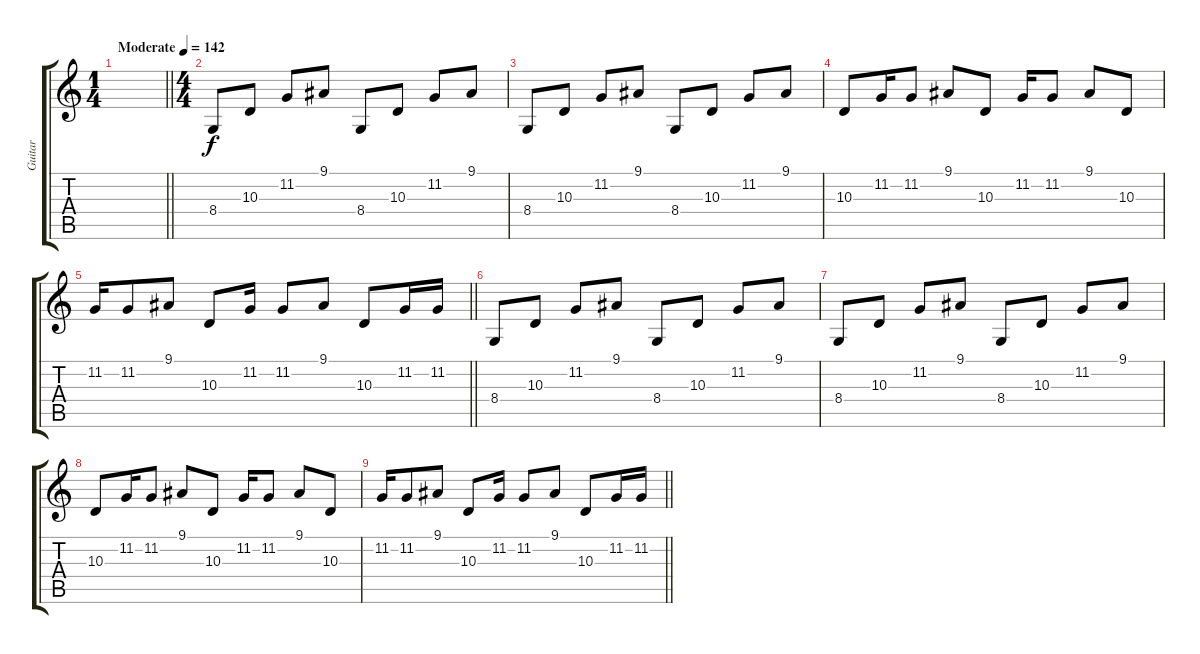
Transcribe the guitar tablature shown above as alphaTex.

\track ("Guitar" "Guitar") {instrument acousticgrandpiano}
\staff {score tabs}
\tuning (Db4 Ab3 E3 B2 Gb2 B1) {hide}
\ts (1 4)
\tempo (142 "Moderate")
\clef g2
\barLineRight lightlight
\ks c
|
\ts (4 4)
8.4.8 10.3.8 11.2.8 9.1.8 8.4.8 10.3.8 11.2.8 9.1.8 |
8.4.8 10.3.8 11.2.8 9.1.8 8.4.8 10.3.8 11.2.8 9.1.8 |
10.3.8 11.2.16 11.2.8 9.1.8 10.3.8 11.2.16 11.2.8 9.1.8 10.3.8 |
\barLineRight lightlight
11.2.16 11.2.8 9.1.8 10.3.8 11.2.16 11.2.8 9.1.8 10.3.8 11.2.16 11.2.16 |
8.4.8 10.3.8 11.2.8 9.1.8 8.4.8 10.3.8 11.2.8 9.1.8 |
8.4.8 10.3.8 11.2.8 9.1.8 8.4.8 10.3.8 11.2.8 9.1.8 |
10.3.8 11.2.16 11.2.8 9.1.8 10.3.8 11.2.16 11.2.8 9.1.8 10.3.8 |
\barLineRight lightlight
11.2.16 11.2.8 9.1.8 10.3.8 11.2.16 11.2.8 9.1.8 10.3.8 11.2.16 11.2.16
